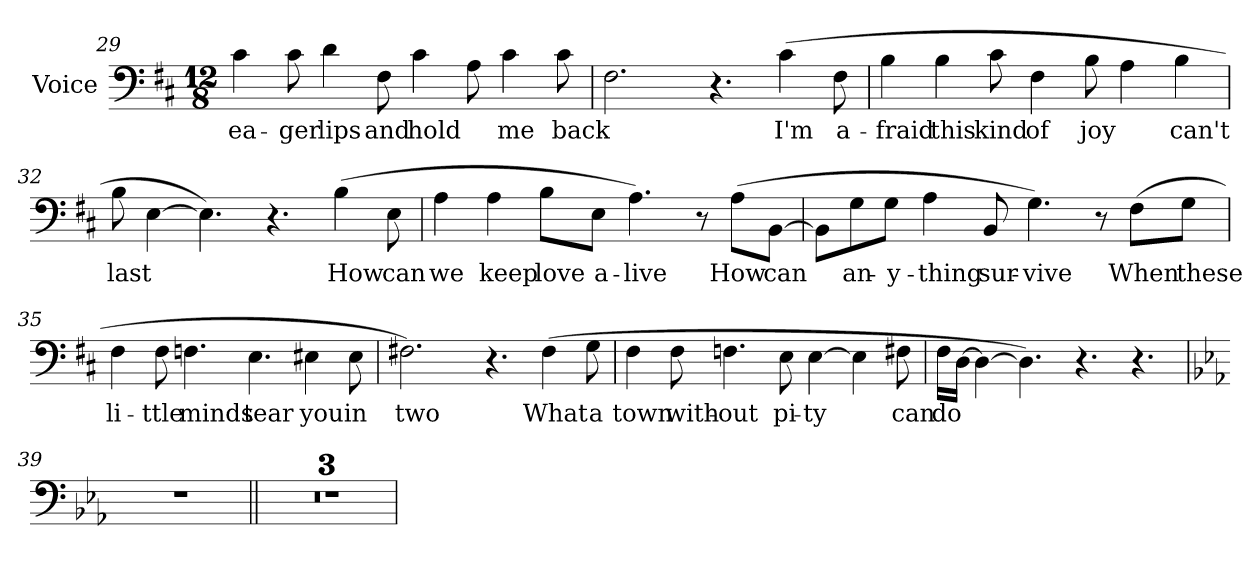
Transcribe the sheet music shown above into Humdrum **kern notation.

**kern	**text
*part1	*part1
*staff1	*staff1
*I"Voice	*
*I'Voice	*
*clefF4	*
*k[f#c#]	*
*b:	*
*M12/8	*
=29	=29
!	!LO:LY:b:color=#000000
4c#i\	ea-
!	!LO:LY:b:color=#000000
8c#i\	-ger
!	!LO:LY:b:color=#000000
4di\	lips
!	!LO:LY:b:color=#000000
8F#i\	and
!	!LO:LY:b:color=#000000
4c#i\	hold
8Ai\	.
!	!LO:LY:b:color=#000000
4c#i\	me
!	!LO:LY:b:color=#000000
8c#i\	back
!!LO:PB:g=z
=30	=30
2.F#i\	.
4.r	.
!	!LO:LY:b:color=#000000
(4c#i\	I'm
!	!LO:LY:b:color=#000000
8F#i\	a-
=31	=31
!	!LO:LY:b:color=#000000
4Bi\	-fraid
!	!LO:LY:b:color=#000000
4Bi\	this
!	!LO:LY:b:color=#000000
8c#i\	kind
!	!LO:LY:b:color=#000000
4F#i\	of
!	!LO:LY:b:color=#000000
8Bi\	joy
4Ai\	.
!	!LO:LY:b:color=#000000
4Bi\	can't
=32	=32
!	!LO:LY:b:color=#000000
8Bi\	last
[4Ei\	.
4.Ei\])	.
4.r	.
!	!LO:LY:b:color=#000000
(4Bi\	How
!	!LO:LY:b:color=#000000
8Ei\	can
!!LO:LB:g=z
=33	=33
!	!LO:LY:b:color=#000000
4Ai\	we
!	!LO:LY:b:color=#000000
4Ai\	keep
!	!LO:LY:b:color=#000000
8Bi\L	love
!	!LO:LY:b:color=#000000
8Ei\J	a-
!	!LO:LY:b:color=#000000
4.Ai\)	-live
8r	.
!	!LO:LY:b:color=#000000
(8Ai\L	How
!	!LO:LY:b:color=#000000
[8BBi\J	can
=34	=34
8BBi\L]	.
!	!LO:LY:b:color=#000000
8Gi\	an-
!	!LO:LY:b:color=#000000
8Gi\J	-y-
!	!LO:LY:b:color=#000000
4Ai\	-thing
!	!LO:LY:b:color=#000000
8BBi/	sur-
!	!LO:LY:b:color=#000000
4.Gi\)	-vive
8r	.
!	!LO:LY:b:color=#000000
(8F#i\L	When
!	!LO:LY:b:color=#000000
8Gi\J	these
=35	=35
!	!LO:LY:b:color=#000000
4F#i\	li-
!	!LO:LY:b:color=#000000
8F#i\	-ttle
!	!LO:LY:b:color=#000000
4.Fni\	minds
!	!LO:LY:b:color=#000000
4.Ei\	tear
!	!LO:LY:b:color=#000000
4E#Xi\	you
!	!LO:LY:b:color=#000000
8E#i\	in
!!LO:LB:g=z
=36	=36
!	!LO:LY:b:color=#000000
2.F#Xi\)	two
4.r	.
!	!LO:LY:b:color=#000000
(4F#i\	What
!	!LO:LY:b:color=#000000
8Gi\	a
=37	=37
!	!LO:LY:b:color=#000000
4F#i\	town
!	!LO:LY:b:color=#000000
8F#i\	with-
!	!LO:LY:b:color=#000000
4.Fni\	-out
!	!LO:LY:b:color=#000000
8Ei\	pi-
!	!LO:LY:b:color=#000000
[4Ei\	-ty
4Ei\]	.
!	!LO:LY:b:color=#000000
8F#Xi\	can
=38	=38
!	!LO:LY:b:color=#000000
16F#i\LL	do
[16Di\JJ	.
4Di\_	.
4.Di\])	.
4.r	.
4.r	.
=39	=39
*k[b-e-a-]	*
*c:	*
!LO:N:vis=1	!
1.r	.
!!LO:LB:g=z
=40||	=40||
!LO:N:vis=1	!
1.r	.
=41	=41
!LO:N:vis=1	!
1.r	.
=42	=42
!LO:N:vis=1	!
1.r	.
=	=
*-	*-
